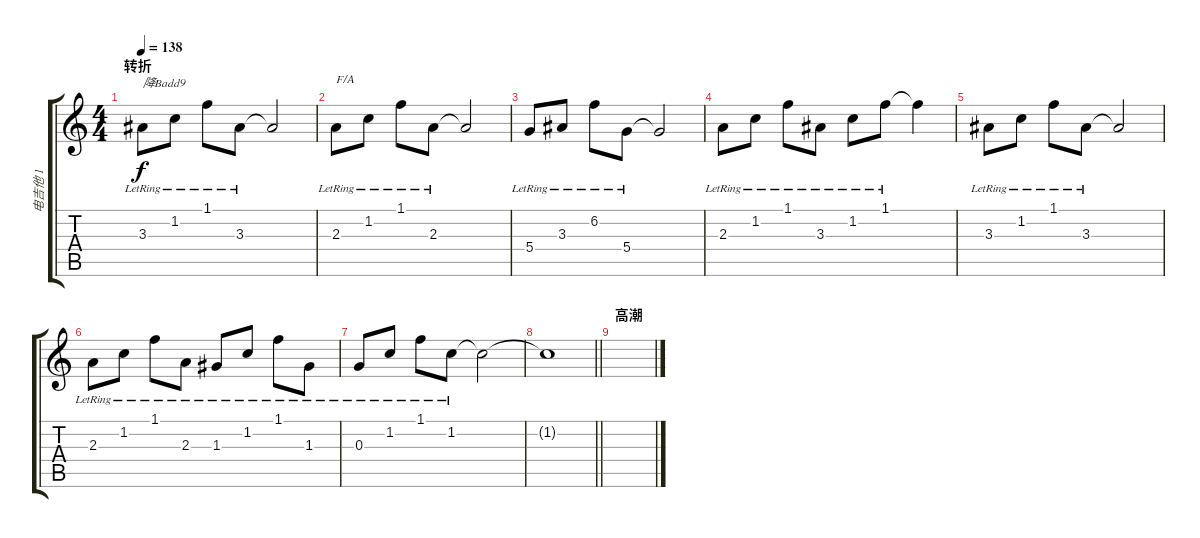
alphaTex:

\track ("电吉他 1" "电吉他 1") {instrument electricguitarclean}
\staff {score tabs}
\tuning (E4 B3 G3 D3 A2 E2) {hide}
\ts (4 4)
\section ("" "转折")
\tempo 138
\clef g2
\ks c
3.3{lr}.8{txt "降Badd9" dy f} 1.2{lr}.8 1.1{lr}.8 3.3{lr}.8 3.3{t}.2 |
2.3{lr}.8{txt "F/A"} 1.2{lr}.8 1.1{lr}.8 2.3{lr}.8 2.3{t}.2 |
5.4{lr}.8 3.3{lr}.8 6.2{lr}.8 5.4{lr}.8 5.4{t}.2 |
2.3{lr}.8 1.2{lr}.8 1.1{lr}.8 3.3{lr}.8 1.2{lr}.8 1.1{lr}.8 1.1{t}.4 |
3.3{lr}.8 1.2{lr}.8 1.1{lr}.8 3.3{lr}.8 3.3{t}.2 |
2.3{lr}.8 1.2{lr}.8 1.1{lr}.8 2.3{lr}.8 1.3{lr}.8 1.2{lr}.8 1.1{lr}.8 1.3{lr}.8 |
0.3{lr}.8 1.2{lr}.8 1.1{lr}.8 1.2{lr}.8 1.2{t}.2 |
\barLineRight lightlight
1.2{t}.1 |
\section ("" "高潮")
